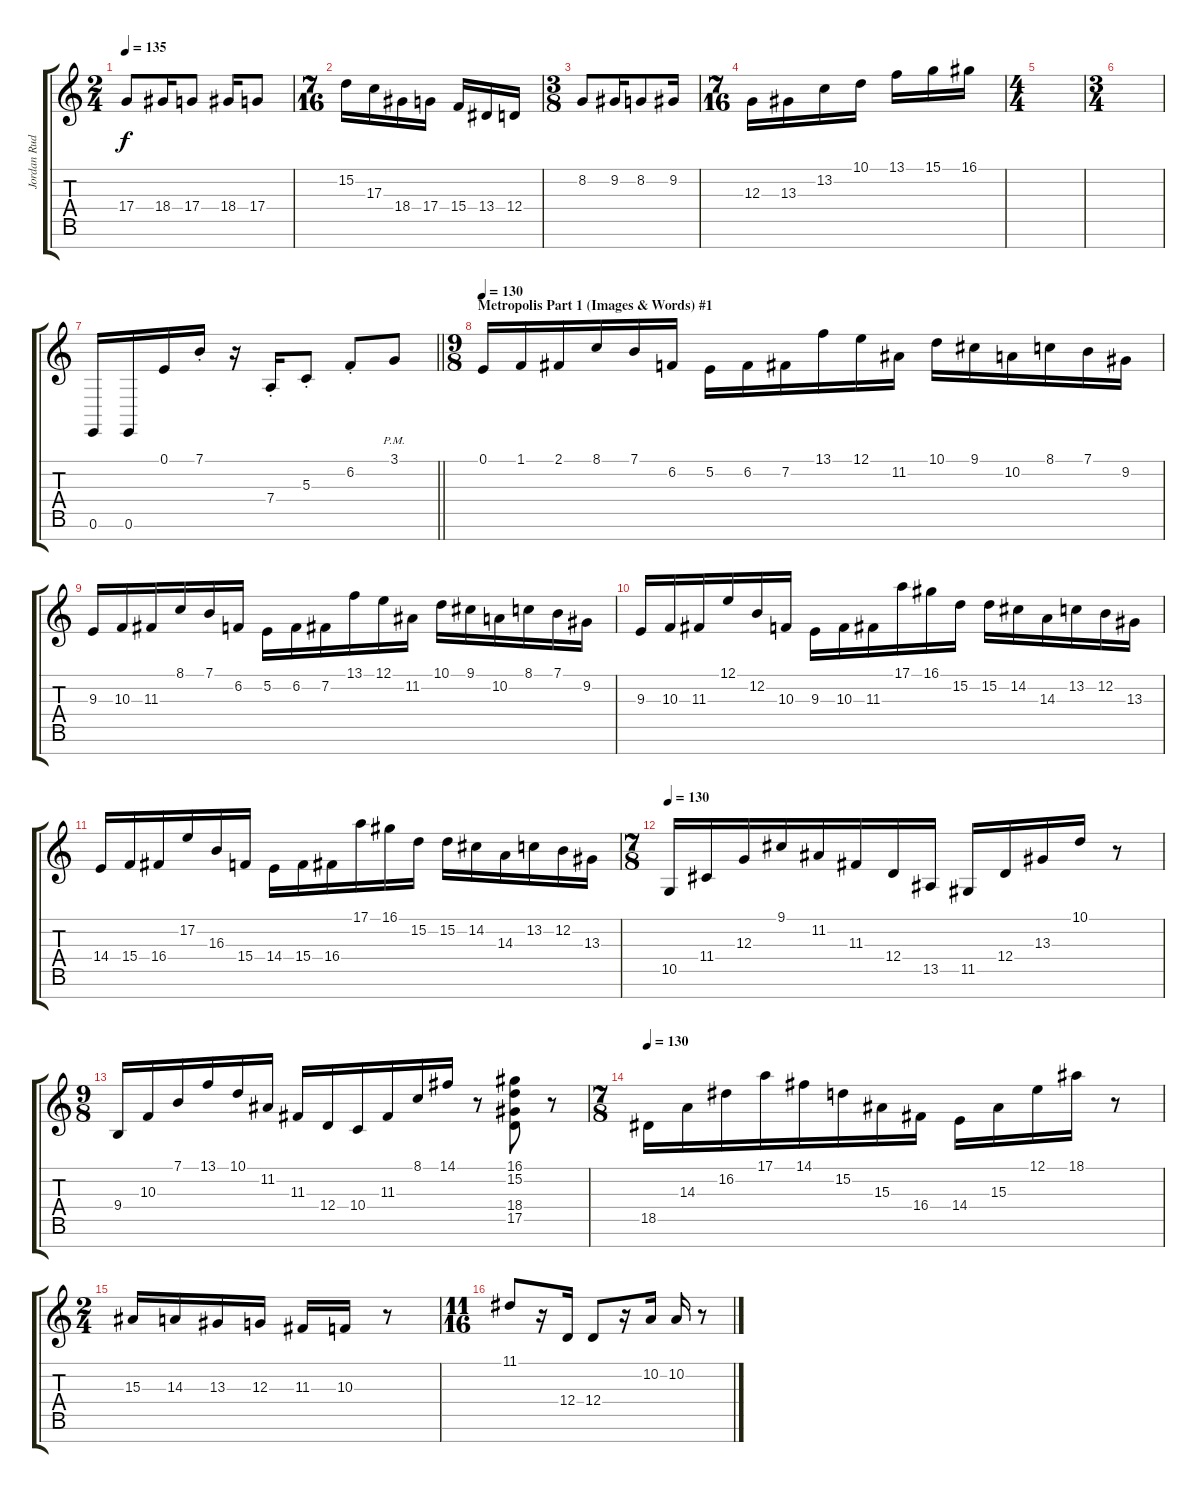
\track ("Jordan Rudess Lead 1" "Jordan Rud") {instrument lead2sawtooth}
\staff {score tabs}
\tuning (E4 B3 G3 D3 A2 E2 B1) {hide}
\ts (2 4)
\tempo 135
\clef g2
\ks c
17.4.8{dy f} 18.4.16 17.4.8 18.4.16 17.4.8 |
\ts (7 16)
15.2.16 17.3.16 18.4.16 17.4.16 15.4.16 13.4.16 12.4.16 |
\ts (3 8)
8.2.8{volume 10} 9.2.16 8.2.8 9.2.16 |
\ts (7 16)
12.3.16 13.3.16 13.2.16 10.1.16 13.1.16 15.1.16 16.1.16 |
\ts (4 4)
|
\ts (3 4)
|
\barLineRight lightlight
0.6.16{instrument rockorgan} 0.6.16 0.1.16 7.1{st}.16 r.16 7.4{st}.16 5.3{st}.8 6.2{st}.8 3.1{pm}.8 |
\ts (9 8)
\section ("" "Metropolis Part 1 (Images & Words) #1")
\tempo 130
0.1.16{volume 16 instrument lead1square} 1.1.16 2.1.16 8.1.16 7.1.16 6.2.16 5.2.16 6.2.16 7.2.16 13.1.16 12.1.16 11.2.16 10.1.16 9.1.16 10.2.16 8.1.16 7.1.16 9.2.16 |
9.3.16 10.3.16 11.3.16 8.1.16 7.1.16 6.2.16 5.2.16 6.2.16 7.2.16 13.1.16 12.1.16 11.2.16 10.1.16 9.1.16 10.2.16 8.1.16 7.1.16 9.2.16 |
9.3.16 10.3.16 11.3.16 12.1.16 12.2.16 10.3.16 9.3.16 10.3.16 11.3.16 17.1.16 16.1.16 15.2.16 15.2.16 14.2.16 14.3.16 13.2.16 12.2.16 13.3.16 |
14.4.16 15.4.16 16.4.16 17.2.16 16.3.16 15.4.16 14.4.16 15.4.16 16.4.16 17.1.16 16.1.16 15.2.16 15.2.16 14.2.16 14.3.16 13.2.16 12.2.16 13.3.16 |
\ts (7 8)
\tempo 130
10.5.16{instrument lead1square} 11.4.16 12.3.16 9.1.16 11.2.16 11.3.16 12.4.16 13.5.16 11.5.16 12.4.16 13.3.16 10.1.16 r.8 |
\ts (9 8)
9.4.16 10.3.16 7.1.16 13.1.16 10.1.16 11.2.16 11.3.16 12.4.16 10.4.16 11.3.16 8.1.16 14.1.16 r.8 (16.1 15.2 18.4 17.5).8 r.8 |
\ts (7 8)
\tempo 130
18.5.16{instrument lead1square} 14.3.16 16.2.16 17.1.16 14.1.16 15.2.16 15.3.16 16.4.16 14.4.16 15.3.16 12.1.16 18.1.16 r.8 |
\ts (2 4)
15.3.16 14.3.16 13.3.16 12.3.16 11.3.16 10.3.16 r.8 |
\ts (11 16)
11.1.8 r.16 12.4.16 12.4.8 r.16 10.2.16 10.2.16 r.8
